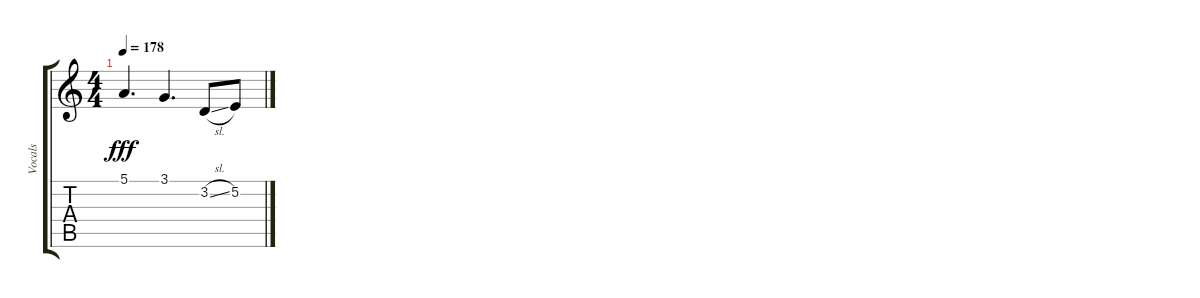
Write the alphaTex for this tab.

\track ("Vocals" "Vocals") {instrument lead1square}
\staff {score tabs}
\tuning (E4 B3 G3 D3 A2 D2) {hide}
\ts (4 4)
\tempo 178
\clef g2
\ks c
5.1.4{d dy fff} 3.1.4{d} 3.2{sl}.8 5.2.8
